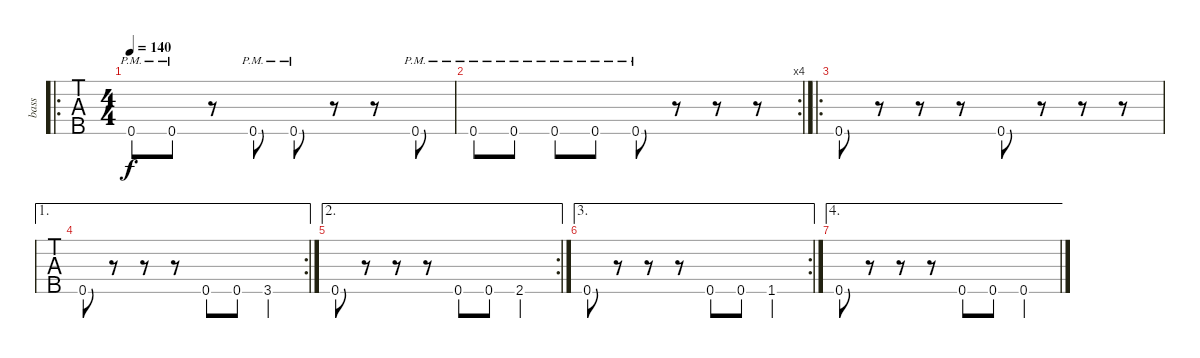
\track ("bass" "bass") {instrument electricbassfinger}
\staff {tabs}
\tuning (Gb2 Db2 Ab1 Eb1 Bb0) {hide}
\ro
\ts (4 4)
\tempo 140
\clef f4
\ks c
0.5{pm}.8{dy f} 0.5{pm}.8 r.8 0.5{pm}.8 0.5{pm}.8 r.8 r.8 0.5{pm}.8 |
\rc 4
0.5{pm}.8 0.5{pm}.8 0.5{pm}.8 0.5{pm}.8 0.5{pm}.8 r.8 r.8 r.8 |
\ro
0.5.8 r.8 r.8 r.8 0.5.8 r.8 r.8 r.8 |
\ae 1
\rc 2
0.5.8 r.8 r.8 r.8 0.5.8 0.5.8 3.5.4 |
\ae 2
\rc 2
0.5.8 r.8 r.8 r.8 0.5.8 0.5.8 2.5.4 |
\ae 3
\rc 2
0.5.8 r.8 r.8 r.8 0.5.8 0.5.8 1.5.4 |
\ae 4
0.5.8 r.8 r.8 r.8 0.5.8 0.5.8 0.5.4
